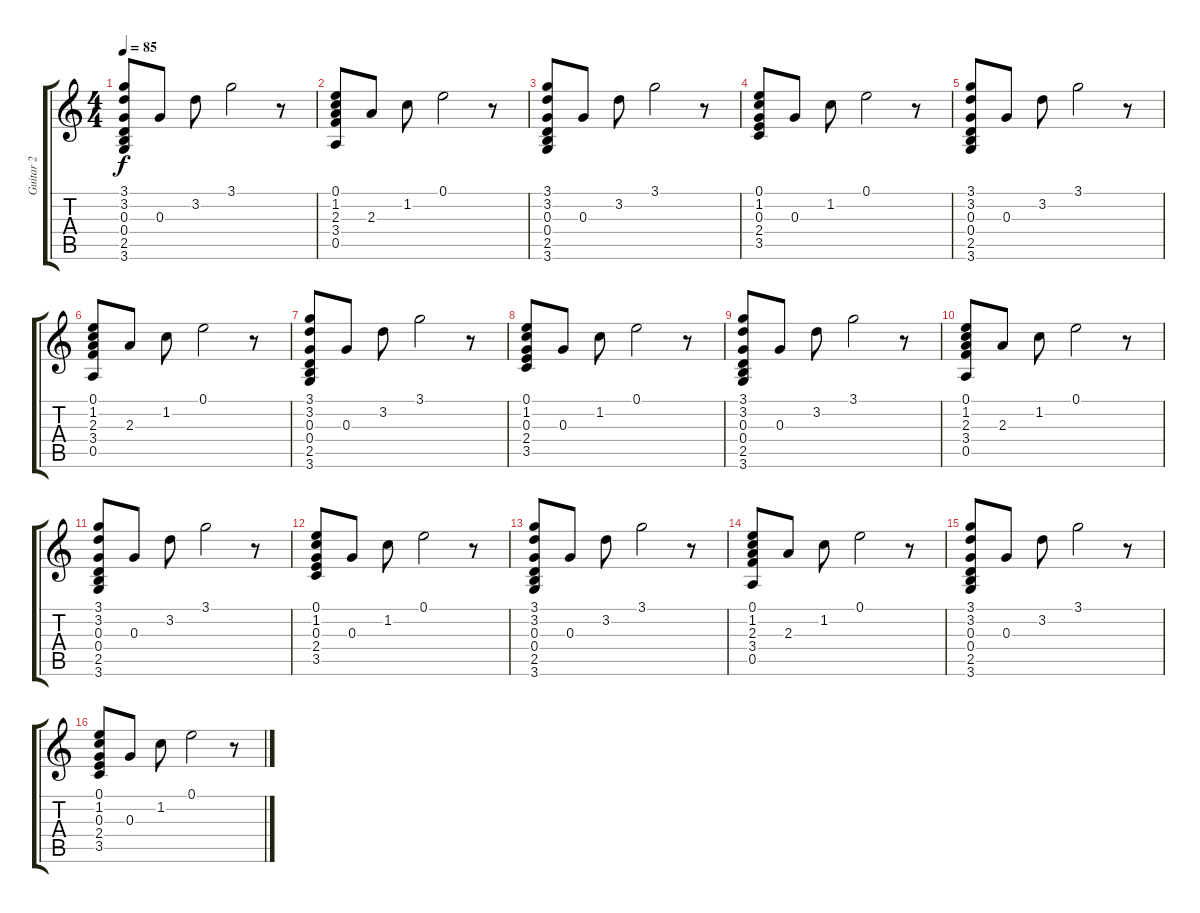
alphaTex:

\track ("Guitar 2" "Guitar 2") {instrument acousticguitarnylon}
\staff {score tabs}
\tuning (E4 B3 G3 D3 A2 E2) {hide}
\ts (4 4)
\tempo 85
\clef g2
\ks c
(3.1 3.2 0.3 0.4 2.5 3.6).8{dy f} 0.3.8 3.2.8 3.1.2 r.8 |
(0.1 1.2 2.3 3.4 0.5).8 2.3.8 1.2.8 0.1.2 r.8 |
(3.1 3.2 0.3 0.4 2.5 3.6).8 0.3.8 3.2.8 3.1.2 r.8 |
(0.1 1.2 0.3 2.4 3.5).8 0.3.8 1.2.8 0.1.2 r.8 |
(3.1 3.2 0.3 0.4 2.5 3.6).8 0.3.8 3.2.8 3.1.2 r.8 |
(0.1 1.2 2.3 3.4 0.5).8 2.3.8 1.2.8 0.1.2 r.8 |
(3.1 3.2 0.3 0.4 2.5 3.6).8 0.3.8 3.2.8 3.1.2 r.8 |
(0.1 1.2 0.3 2.4 3.5).8 0.3.8 1.2.8 0.1.2 r.8 |
(3.1 3.2 0.3 0.4 2.5 3.6).8 0.3.8 3.2.8 3.1.2 r.8 |
(0.1 1.2 2.3 3.4 0.5).8 2.3.8 1.2.8 0.1.2 r.8 |
(3.1 3.2 0.3 0.4 2.5 3.6).8 0.3.8 3.2.8 3.1.2 r.8 |
(0.1 1.2 0.3 2.4 3.5).8 0.3.8 1.2.8 0.1.2 r.8 |
(3.1 3.2 0.3 0.4 2.5 3.6).8 0.3.8 3.2.8 3.1.2 r.8 |
(0.1 1.2 2.3 3.4 0.5).8 2.3.8 1.2.8 0.1.2 r.8 |
(3.1 3.2 0.3 0.4 2.5 3.6).8 0.3.8 3.2.8 3.1.2 r.8 |
(0.1 1.2 0.3 2.4 3.5).8 0.3.8 1.2.8 0.1.2 r.8
